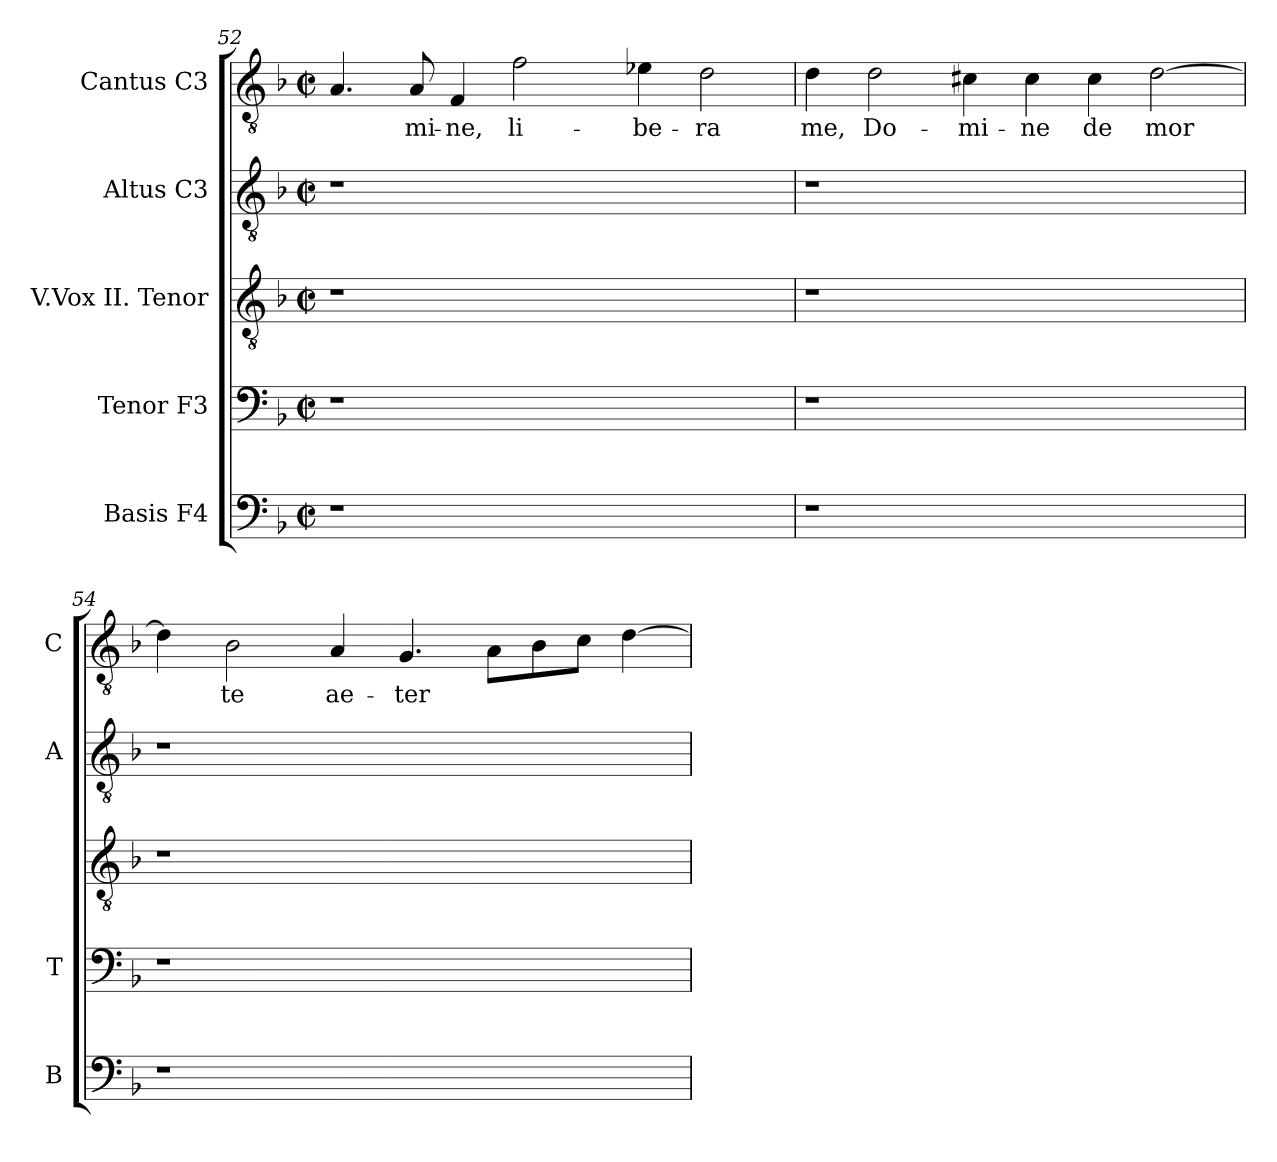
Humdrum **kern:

**kern	**kern	**kern	**kern	**kern	**text
*part5	*part4	*part3	*part2	*part1	*part1
*staff5	*staff4	*staff3	*staff2	*staff1	*staff1
*I"Basis  F4	*I"Tenor  F3	*I"V.Vox  II. Tenor	*I"Altus  C3	*I"Cantus  C3	*
*I'B	*I'T	*	*I'A	*I'C	*
*clefF4	*clefF4	*clefGv2	*clefGv2	*clefGv2	*
*k[b-]	*k[b-]	*k[b-]	*k[b-]	*k[b-]	*
*F:	*F:	*F:	*F:	*F:	*
*M2/2	*M2/2	*M2/2	*M2/2	*M2/2	*
*met(c|)	*met(c|)	*met(c|)	*met(c|)	*met(c|)	*
=52	=52	=52	=52	=52	=52
!	!	!	!	!	!LO:LY:b:cj
1r	1r	1r	1r	4.A/	--
!	!	!	!	!	!LO:LY:b:cj
.	.	.	.	8A/	-mi-
!	!	!	!	!	!LO:LY:b:cj
.	.	.	.	4F/	-ne,
!	!	!	!	!	!LO:LY:b:cj
.	.	.	.	2f\	li-
1ryy	1ryy	1ryy	1ryy	.	.
!	!	!	!	!	!LO:LY:b:cj
.	.	.	.	4e-X\	-be-
!	!	!	!	!	!LO:LY:b:cj
.	.	.	.	2d\	-ra
!!LO:LB:g=z
=53	=53	=53	=53	=53	=53
!	!	!	!	!	!LO:LY:b:cj
1r	1r	1r	1r	4d\	me,
!	!	!	!	!	!LO:LY:b:cj
.	.	.	.	2d\	Do-
!	!	!	!	!	!LO:LY:b:cj
.	.	.	.	4c#X\	-mi-
!	!	!	!	!	!LO:LY:b:cj
1ryy	1ryy	1ryy	1ryy	4c#\	-ne
!	!	!	!	!	!LO:LY:b:cj
.	.	.	.	4c#\	de
!	!	!	!	!	!LO:LY:b:cj
.	.	.	.	[>2d\	mor-
=54	=54	=54	=54	=54	=54
!	!	!	!	!	!LO:LY:b:cj
1r	1r	1r	1r	4d\]	--
!	!	!	!	!	!LO:LY:b:cj
.	.	.	.	2B-\	-te
!	!	!	!	!	!LO:LY:b:cj
.	.	.	.	4A/	ae-
!	!	!	!	!	!LO:LY:b:cj
1ryy	1ryy	1ryy	1ryy	4.G/	-ter-
!	!	!	!	!	!LO:LY:b:cj
.	.	.	.	8A\L	--
!	!	!	!	!	!LO:LY:b:cj
.	.	.	.	8B-\	--
!	!	!	!	!	!LO:LY:b:cj
.	.	.	.	8c\J	--
!	!	!	!	!	!LO:LY:b:cj
.	.	.	.	[>4d\	--
=	=	=	=	=	=
*-	*-	*-	*-	*-	*-
